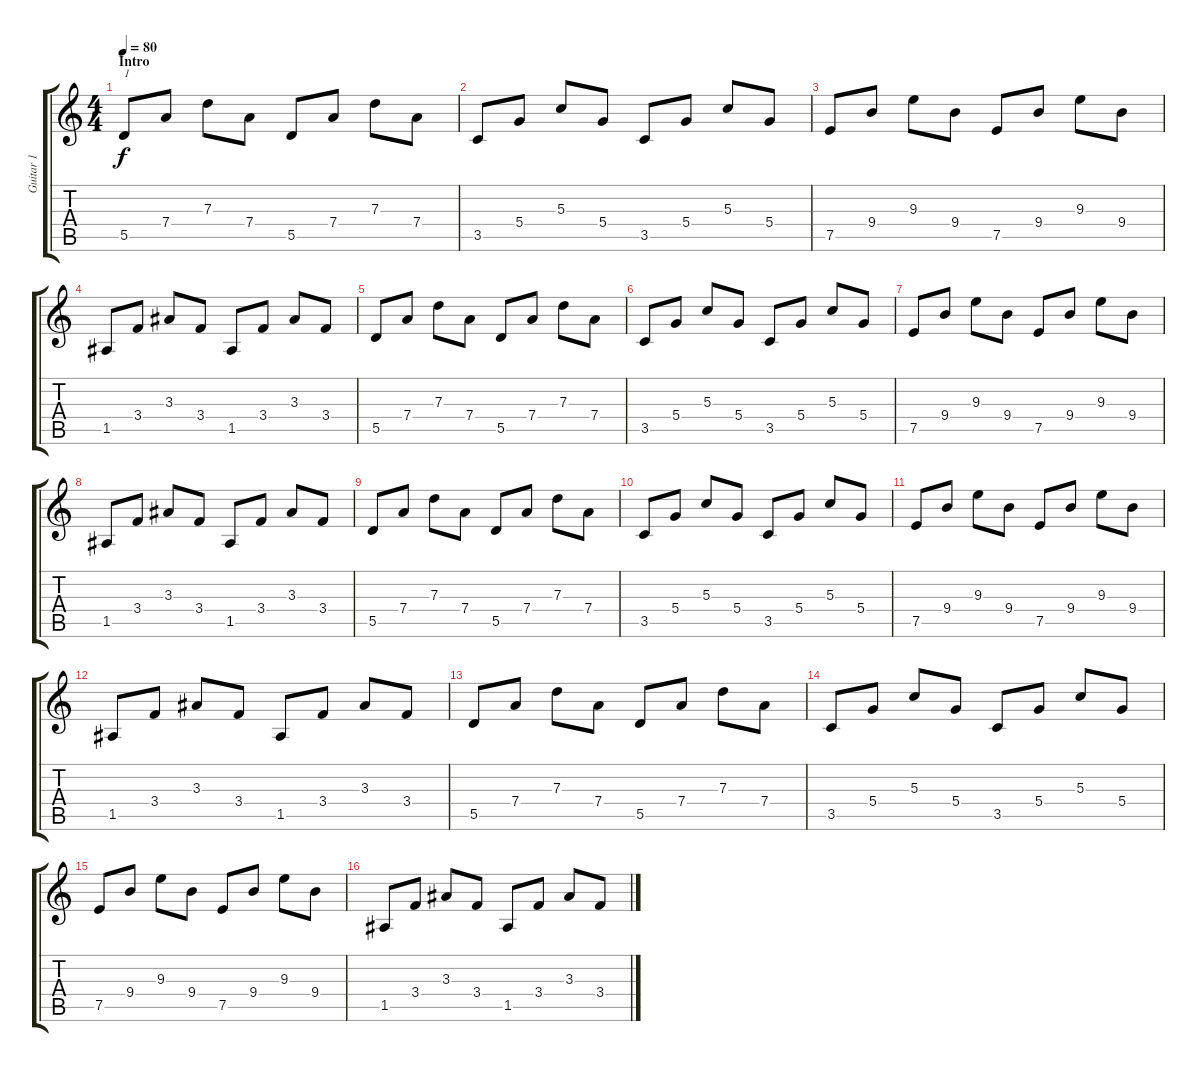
\track ("Guitar 1" "Guitar 1") {instrument distortionguitar}
\staff {score tabs}
\tuning (E4 B3 G3 D3 A2 E2) {hide}
\ts (4 4)
\section ("" "Intro")
\tempo 80
\clef g2
\ks c
5.5.8{txt "1" dy f volume 10 instrument electricguitarmuted} 7.4.8 7.3.8 7.4.8 5.5.8 7.4.8 7.3.8 7.4.8 |
3.5.8 5.4.8 5.3.8 5.4.8 3.5.8 5.4.8 5.3.8 5.4.8 |
7.5.8 9.4.8 9.3.8 9.4.8 7.5.8 9.4.8 9.3.8 9.4.8 |
1.5.8 3.4.8 3.3.8 3.4.8 1.5.8 3.4.8 3.3.8 3.4.8 |
5.5.8 7.4.8 7.3.8 7.4.8 5.5.8 7.4.8 7.3.8 7.4.8 |
3.5.8 5.4.8 5.3.8 5.4.8 3.5.8 5.4.8 5.3.8 5.4.8 |
7.5.8 9.4.8 9.3.8 9.4.8 7.5.8 9.4.8 9.3.8 9.4.8 |
1.5.8 3.4.8 3.3.8 3.4.8 1.5.8 3.4.8 3.3.8 3.4.8 |
5.5.8 7.4.8 7.3.8 7.4.8 5.5.8 7.4.8 7.3.8 7.4.8 |
3.5.8 5.4.8 5.3.8 5.4.8 3.5.8 5.4.8 5.3.8 5.4.8 |
7.5.8 9.4.8 9.3.8 9.4.8 7.5.8 9.4.8 9.3.8 9.4.8 |
1.5.8 3.4.8 3.3.8 3.4.8 1.5.8 3.4.8 3.3.8 3.4.8 |
5.5.8 7.4.8 7.3.8 7.4.8 5.5.8 7.4.8 7.3.8 7.4.8 |
3.5.8 5.4.8 5.3.8 5.4.8 3.5.8 5.4.8 5.3.8 5.4.8 |
7.5.8 9.4.8 9.3.8 9.4.8 7.5.8 9.4.8 9.3.8 9.4.8 |
1.5.8 3.4.8 3.3.8 3.4.8 1.5.8 3.4.8 3.3.8 3.4.8
